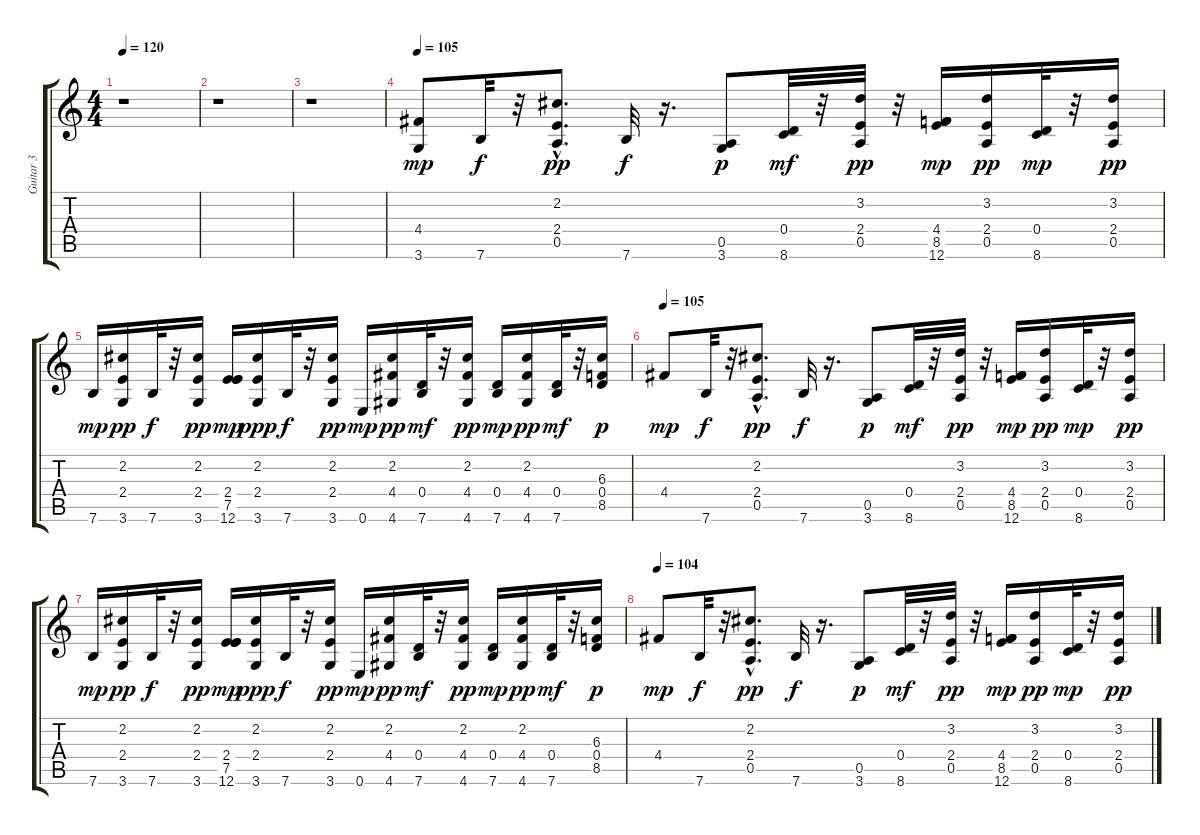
\track ("Guitar 3" "Guitar 3") {instrument acousticguitarnylon}
\staff {score tabs}
\tuning (E4 B3 G3 D3 A2 E2) {hide}
\ts (4 4)
\tempo 120
\clef g2
\ks c
r.1{dy mp instrument acousticguitarnylon} |
r.1 |
r.1 |
\tempo 105
(4.4 3.6).8 7.6.32{dy f} r.32 (2.2{hac} 2.4{hac} 0.5{hac}).8{d dy pp} 7.6.32{dy f} r.16{d} (0.5 3.6).8{dy p} (0.4 8.6).32{dy mf} r.32 (3.2 2.4 0.5).32{dy pp} r.32 (4.4 8.5 12.6).16{dy mp} (3.2 2.4 0.5).16{dy pp} (0.4 8.6).32{dy mp} r.32 (3.2 2.4 0.5).16{dy pp} |
7.6.16{dy mp} (2.2 2.4 3.6).16{dy pp} 7.6.32{dy f} r.32 (2.2 2.4 3.6).16{dy pp} (2.4 7.5 12.6).16{dy mp} (2.2 2.4 3.6).16{dy ppp} 7.6.32{dy f} r.32 (2.2 2.4 3.6).16{dy pp} 0.6.16{dy mp} (2.2 4.4 4.6).16{dy pp} (0.4 7.6).32{dy mf} r.32 (2.2 4.4 4.6).16{dy pp} (0.4 7.6).16{dy mp} (2.2 4.4 4.6).16{dy pp} (0.4 7.6).32{dy mf} r.32 (6.3 0.4 8.5).16{dy p} |
\tempo 105
4.4.8{dy mp} 7.6.32{dy f} r.32 (2.2{hac} 2.4{hac} 0.5{hac}).8{d dy pp} 7.6.32{dy f} r.16{d} (0.5 3.6).8{dy p} (0.4 8.6).32{dy mf} r.32 (3.2 2.4 0.5).32{dy pp} r.32 (4.4 8.5 12.6).16{dy mp} (3.2 2.4 0.5).16{dy pp} (0.4 8.6).32{dy mp} r.32 (3.2 2.4 0.5).16{dy pp} |
7.6.16{dy mp} (2.2 2.4 3.6).16{dy pp} 7.6.32{dy f} r.32 (2.2 2.4 3.6).16{dy pp} (2.4 7.5 12.6).16{dy mp} (2.2 2.4 3.6).16{dy ppp} 7.6.32{dy f} r.32 (2.2 2.4 3.6).16{dy pp} 0.6.16{dy mp} (2.2 4.4 4.6).16{dy pp} (0.4 7.6).32{dy mf} r.32 (2.2 4.4 4.6).16{dy pp} (0.4 7.6).16{dy mp} (2.2 4.4 4.6).16{dy pp} (0.4 7.6).32{dy mf} r.32 (6.3 0.4 8.5).16{dy p} |
\tempo 104
4.4.8{dy mp} 7.6.32{dy f} r.32 (2.2{hac} 2.4{hac} 0.5{hac}).8{d dy pp} 7.6.32{dy f} r.16{d} (0.5 3.6).8{dy p} (0.4 8.6).32{dy mf} r.32 (3.2 2.4 0.5).32{dy pp} r.32 (4.4 8.5 12.6).16{dy mp} (3.2 2.4 0.5).16{dy pp} (0.4 8.6).32{dy mp} r.32 (3.2 2.4 0.5).16{dy pp}
